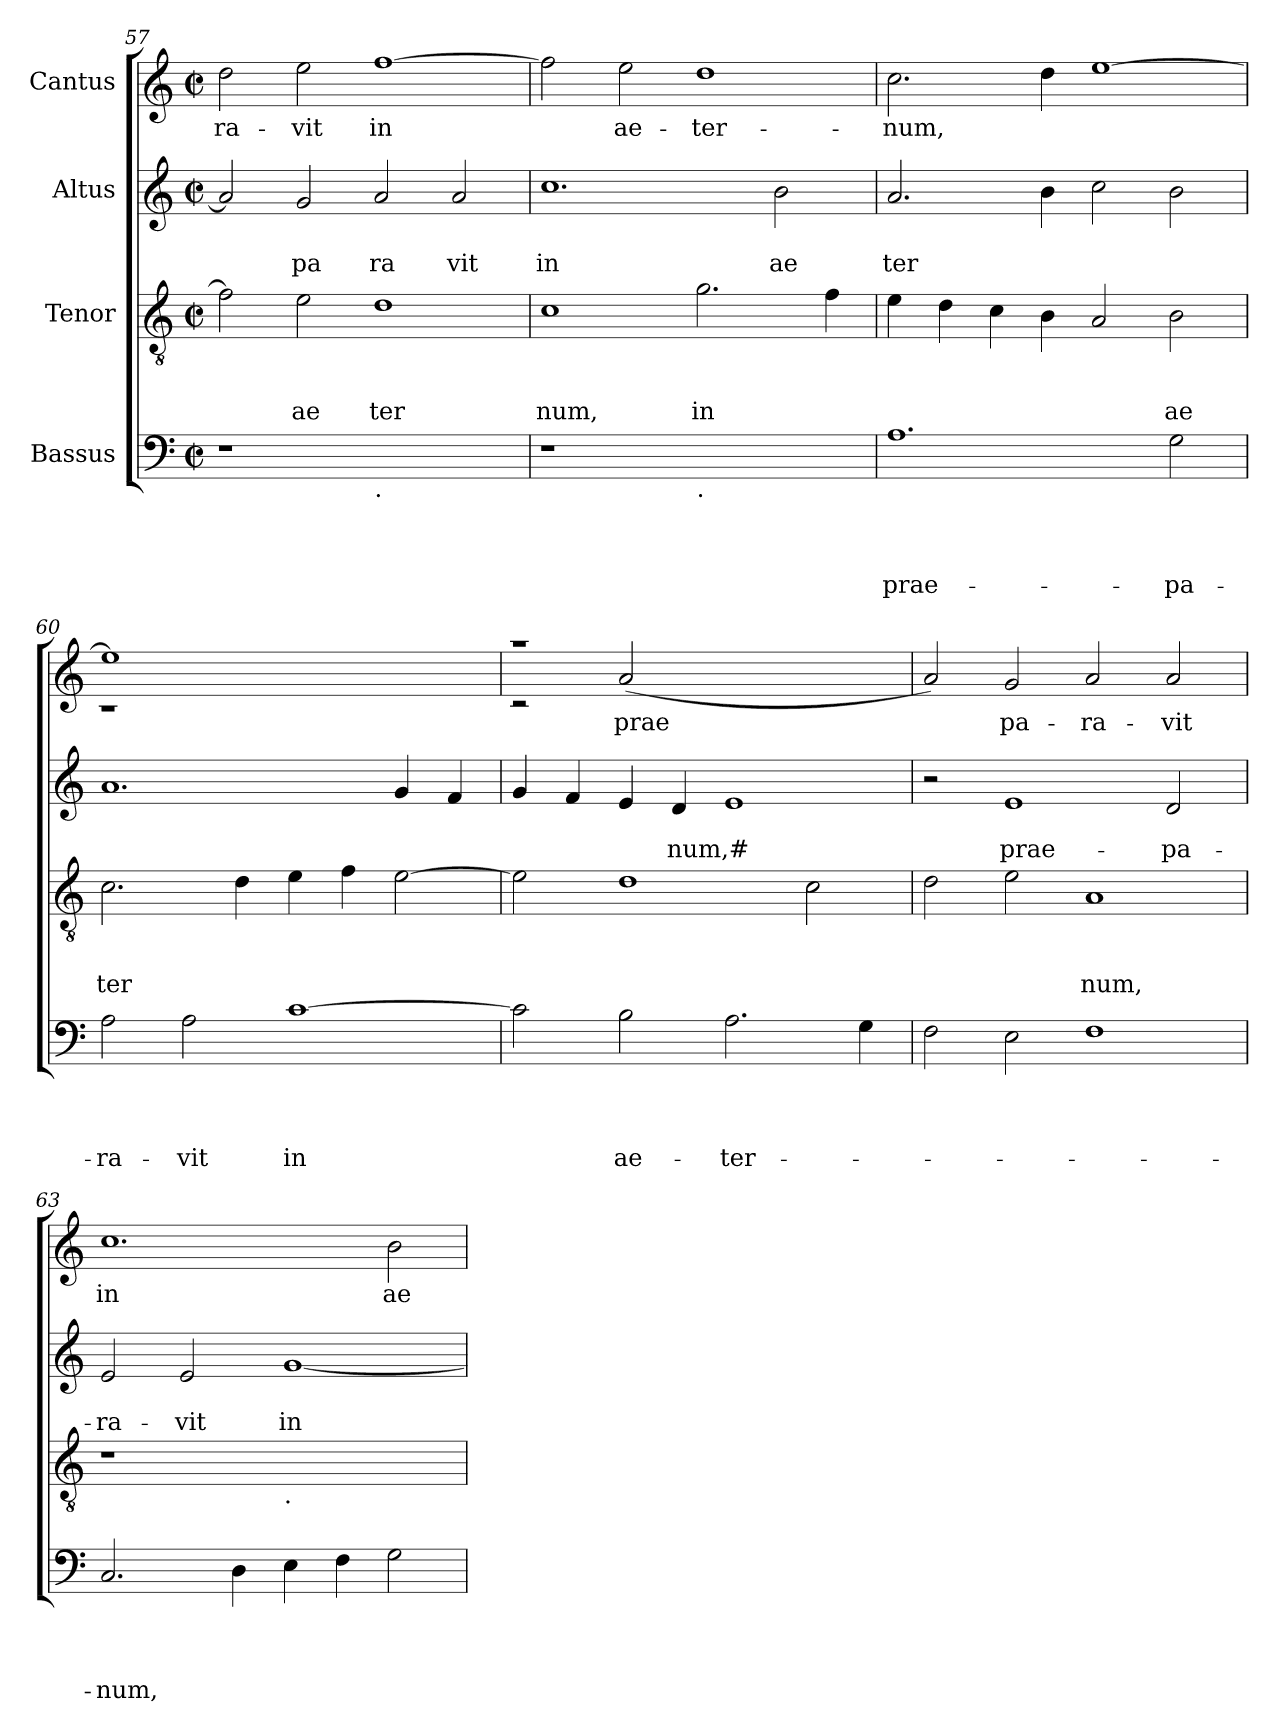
**kern	**text	**text	**text	**text	**kern	**text	**text	**text	**kern	**text	**text	**kern	**text
*part4	*part4	*part4	*part4	*part4	*part3	*part3	*part3	*part3	*part2	*part2	*part2	*part1	*part1
*staff4	*staff4	*staff4	*staff4	*staff4	*staff3	*staff3	*staff3	*staff3	*staff2	*staff2	*staff2	*staff1	*staff1
*I"Bassus	*	*	*	*	*I"Tenor	*	*	*	*I"Altus	*	*	*I"Cantus	*
*clefF4	*	*	*	*	*clefGv2	*	*	*	*clefG2	*	*	*clefG2	*
*k[]	*	*	*	*	*k[]	*	*	*	*k[]	*	*	*k[]	*
*C:	*	*	*	*	*C:	*	*	*	*C:	*	*	*C:	*
*M2/2	*	*	*	*	*M2/2	*	*	*	*M2/2	*	*	*M2/2	*
*met(c|)	*	*	*	*	*met(c|)	*	*	*	*met(c|)	*	*	*met(c|)	*
=57	=57	=57	=57	=57	=57	=57	=57	=57	=57	=57	=57	=57	=57
!	!	!	!	!	!	!	!	!	!	!	!	!	!LO:LY:b
1r	.	.	.	.	2f\]	.	.	.	2a/]	.	.	2dd\	-ra-
!	!	!	!	!	!	!	!	!LO:LY:b	!	!	!LO:LY:b	!	!LO:LY:b
.	.	.	.	.	2e\	.	.	ae	2g/	.	pa	2ee\	-vit
!LO:TX:b:t=.	!	!	!	!	!	!	!	!	!	!	!	!	!
!	!	!	!	!	!	!	!	!LO:LY:b	!	!	!LO:LY:b	!	!LO:LY:b
1ryy	.	.	.	.	1d	.	.	ter	2a/	.	ra	[>1ff	in
!	!	!	!	!	!	!	!	!	!	!	!LO:LY:b	!	!
.	.	.	.	.	.	.	.	.	2a/	.	vit	.	.
=58	=58	=58	=58	=58	=58	=58	=58	=58	=58	=58	=58	=58	=58
!	!	!	!	!	!	!	!	!LO:LY:b	!	!	!LO:LY:b	!	!
1r	.	.	.	.	1c	.	.	num,	1.cc	.	in	2ff\]	.
!	!	!	!	!	!	!	!	!	!	!	!	!	!LO:LY:b
.	.	.	.	.	.	.	.	.	.	.	.	2ee\	ae-
!LO:TX:b:t=.	!	!	!	!	!	!	!	!	!	!	!	!	!
!	!	!	!	!	!	!	!	!LO:LY:b	!	!	!	!	!LO:LY:b
1ryy	.	.	.	.	2.g\	.	.	in	.	.	.	1dd	-ter-
!	!	!	!	!	!	!	!	!	!	!	!LO:LY:b	!	!
.	.	.	.	.	.	.	.	.	2b\	.	ae	.	.
.	.	.	.	.	4f\	.	.	.	.	.	.	.	.
=59	=59	=59	=59	=59	=59	=59	=59	=59	=59	=59	=59	=59	=59
!	!	!	!	!LO:LY:b	!	!	!	!	!	!	!LO:LY:b	!	!LO:LY:b
1.A	.	.	.	prae-	4e\	.	.	.	2.a/	.	ter	2.cc\	-num,
.	.	.	.	.	4d\	.	.	.	.	.	.	.	.
.	.	.	.	.	4c\	.	.	.	.	.	.	.	.
.	.	.	.	.	4B\	.	.	.	4b\	.	.	4dd\	.
.	.	.	.	.	2A/	.	.	.	2cc\	.	.	[>1ee	.
!	!	!	!	!LO:LY:b	!	!	!	!LO:LY:b	!	!	!	!	!
2G\	.	.	.	-pa-	2B\	.	.	ae	2b\	.	.	.	.
=60	=60	=60	=60	=60	=60	=60	=60	=60	=60	=60	=60	=60	=60
*	*	*	*	*	*	*	*	*	*	*	*	*^	*
!	!	!	!	!LO:LY:b	!	!	!	!LO:LY:b	!	!	!	!	!LO:N:vis=1	!
2A\	.	.	.	-ra-	2.c\	.	.	ter	1.a	.	.	1ee]	0rc	.
!	!	!	!	!LO:LY:b	!	!	!	!	!	!	!	!	!	!
2A\	.	.	.	-vit	.	.	.	.	.	.	.	.	.	.
.	.	.	.	.	4d\	.	.	.	.	.	.	.	.	.
!	!	!	!	!LO:LY:b	!	!	!	!	!	!	!	!	!	!
[>1c	.	.	.	in	4e\	.	.	.	.	.	.	1ryy	.	.
.	.	.	.	.	4f\	.	.	.	.	.	.	.	.	.
.	.	.	.	.	[>2e\	.	.	.	4g/	.	.	.	.	.
.	.	.	.	.	.	.	.	.	4f/	.	.	.	.	.
=61	=61	=61	=61	=61	=61	=61	=61	=61	=61	=61	=61	=61	=61	=61
2c\]	.	.	.	.	2e\]	.	.	.	4g/	.	.	1raa	2rc	.
.	.	.	.	.	.	.	.	.	4f/	.	.	.	.	.
!	!	!	!	!LO:LY:b	!	!	!	!	!	!	!	!	!	!LO:LY:b
2B\	.	.	.	ae-	1d	.	.	.	4e/	.	.	.	(<2a/	prae-
!	!	!	!	!	!	!	!	!	!	!	!LO:LY:b	!	!	!
.	.	.	.	.	.	.	.	.	4d/	.	num,#	.	.	.
!	!	!	!	!LO:LY:b	!	!	!	!	!	!	!	!	!	!
2.A\	.	.	.	-ter-	.	.	.	.	1e	.	.	1ryy	1ryy	.
.	.	.	.	.	2c\	.	.	.	.	.	.	.	.	.
4G\	.	.	.	.	.	.	.	.	.	.	.	.	.	.
*	*	*	*	*	*	*	*	*	*	*	*	*v	*v	*
!!LO:LB:g=z
=62	=62	=62	=62	=62	=62	=62	=62	=62	=62	=62	=62	=62	=62
2F\	.	.	.	.	2d\	.	.	.	2r	.	.	2a/)	.
!	!	!	!	!	!	!	!	!	!	!	!LO:LY:b	!	!LO:LY:b
2E\	.	.	.	.	2e\	.	.	.	1e	.	prae-	2g/	-pa-
!	!	!	!	!	!	!	!	!LO:LY:b	!	!	!	!	!LO:LY:b
1F	.	.	.	.	1A	.	.	num,	.	.	.	2a/	-ra-
!	!	!	!	!	!	!	!	!	!	!	!LO:LY:b	!	!LO:LY:b
.	.	.	.	.	.	.	.	.	2d/	.	-pa-	2a/	-vit
=63	=63	=63	=63	=63	=63	=63	=63	=63	=63	=63	=63	=63	=63
!	!	!	!	!LO:LY:b	!	!	!	!	!	!	!LO:LY:b	!	!LO:LY:b
2.C/	.	.	.	-num,	1r	.	.	.	2e/	.	-ra-	1.cc	in
!	!	!	!	!	!	!	!	!	!	!	!LO:LY:b	!	!
.	.	.	.	.	.	.	.	.	2e/	.	-vit	.	.
4D\	.	.	.	.	.	.	.	.	.	.	.	.	.
!	!	!	!	!	!LO:TX:b:t=.	!	!	!	!	!	!	!	!
!	!	!	!	!	!	!	!	!	!	!	!LO:LY:b	!	!
4E\	.	.	.	.	1ryy	.	.	.	[<1g	.	in	.	.
4F\	.	.	.	.	.	.	.	.	.	.	.	.	.
!	!	!	!	!	!	!	!	!	!	!	!	!	!LO:LY:b
2G\	.	.	.	.	.	.	.	.	.	.	.	2b\	ae-
=	=	=	=	=	=	=	=	=	=	=	=	=	=
*-	*-	*-	*-	*-	*-	*-	*-	*-	*-	*-	*-	*-	*-
